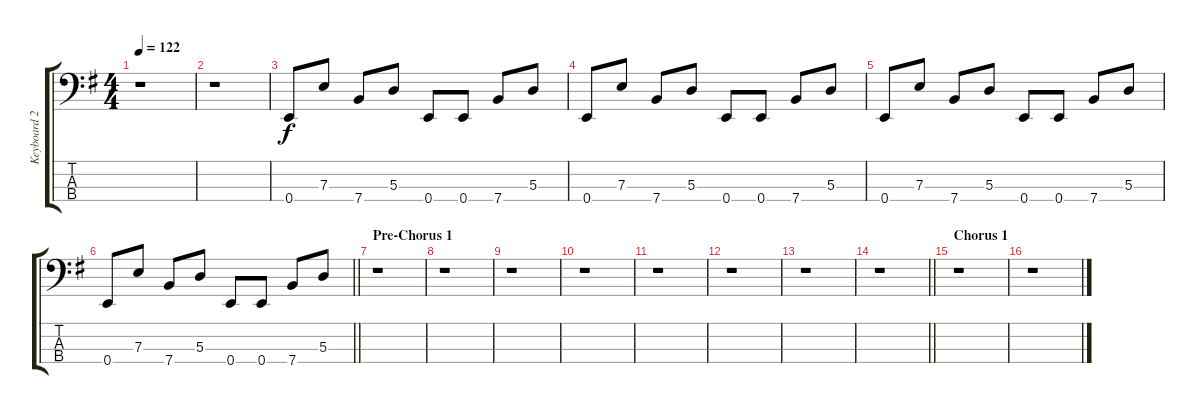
\track ("Keyboard 2" "Keyboard 2") {instrument synthbass2}
\staff {score tabs}
\tuning (G2 D2 A1 E1) {hide}
\ts (4 4)
\tempo 122
\clef f4
\ks eminor
r.1{dy f} |
r.1 |
0.4.8 7.3.8 7.4.8 5.3.8 0.4.8 0.4.8 7.4.8 5.3.8 |
0.4.8 7.3.8 7.4.8 5.3.8 0.4.8 0.4.8 7.4.8 5.3.8 |
0.4.8 7.3.8 7.4.8 5.3.8 0.4.8 0.4.8 7.4.8 5.3.8 |
\barLineRight lightlight
0.4.8 7.3.8 7.4.8 5.3.8 0.4.8 0.4.8 7.4.8 5.3.8 |
\section ("" "Pre-Chorus 1")
r.1 |
r.1 |
r.1 |
r.1 |
r.1 |
r.1 |
r.1 |
\barLineRight lightlight
r.1 |
\section ("" "Chorus 1")
r.1 |
r.1
